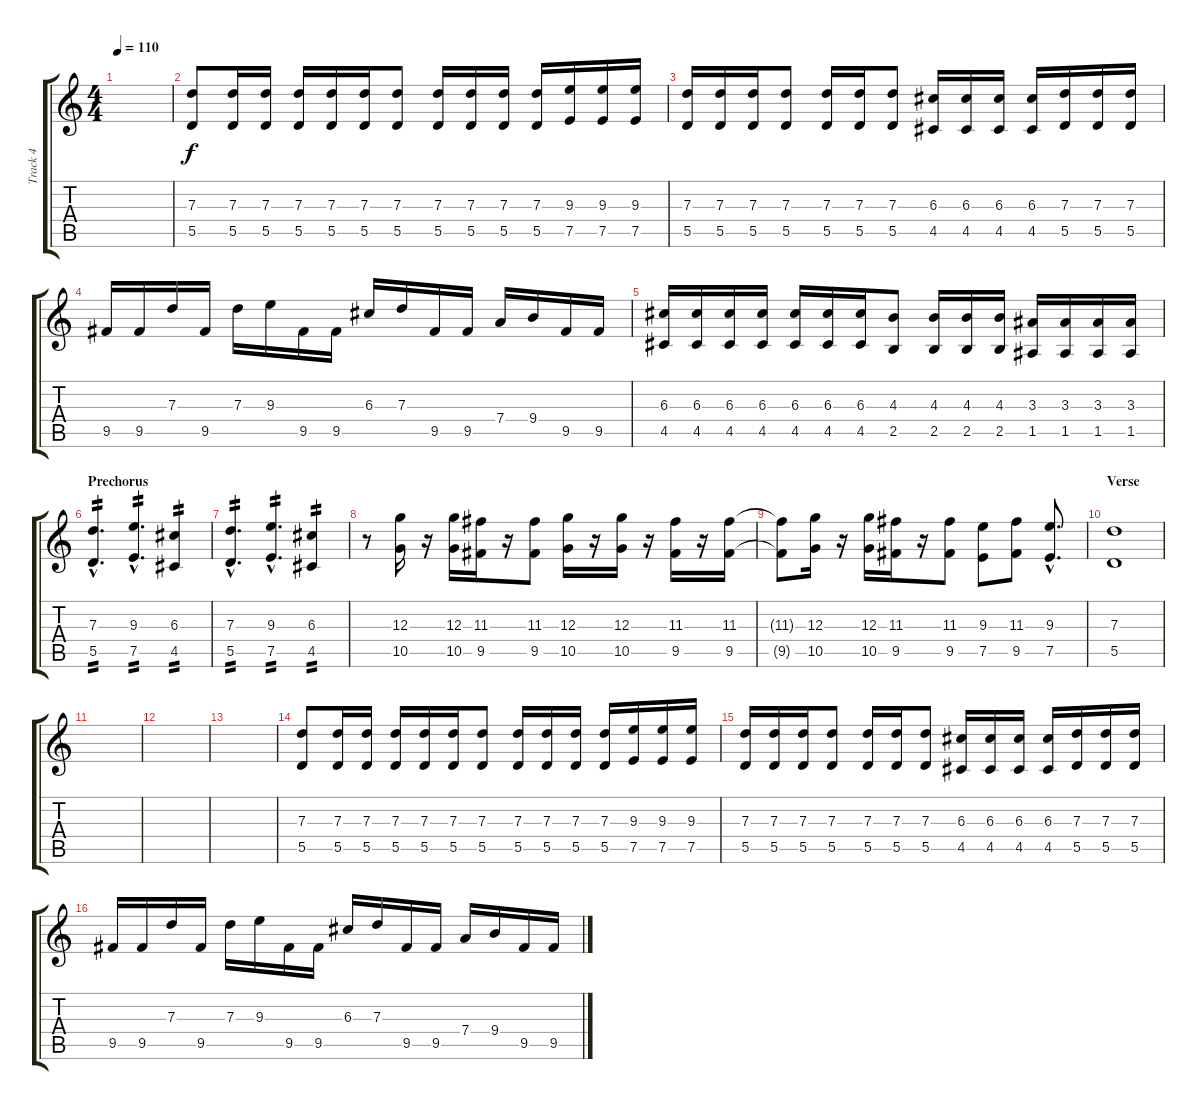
\track ("Track 4" "Track 4") {instrument distortionguitar}
\staff {score tabs}
\tuning (E4 B3 G3 D3 A2 D2) {hide}
\ts (4 4)
\tempo 110
\clef g2
\ks c
|
(7.3 5.5).8 (7.3 5.5).16 (7.3 5.5).16 (7.3 5.5).16 (7.3 5.5).16 (7.3 5.5).16 (7.3 5.5).8 (7.3 5.5).16 (7.3 5.5).16 (7.3 5.5).16 (7.3 5.5).16 (9.3 7.5).16 (9.3 7.5).16 (9.3 7.5).16 |
(7.3 5.5).16 (7.3 5.5).16 (7.3 5.5).16 (7.3 5.5).8 (7.3 5.5).16 (7.3 5.5).16 (7.3 5.5).8 (6.3 4.5).16 (6.3 4.5).16 (6.3 4.5).16 (6.3 4.5).16 (7.3 5.5).16 (7.3 5.5).16 (7.3 5.5).16 |
9.5.16 9.5.16 7.3.16 9.5.16 7.3.16 9.3.16 9.5.16 9.5.16 6.3.16 7.3.16 9.5.16 9.5.16 7.4.16 9.4.16 9.5.16 9.5.16 |
(6.3 4.5).16 (6.3 4.5).16 (6.3 4.5).16 (6.3 4.5).16 (6.3 4.5).16 (6.3 4.5).16 (6.3 4.5).16 (4.3 2.5).8 (4.3 2.5).16 (4.3 2.5).16 (4.3 2.5).16 (3.3 1.5).16 (3.3 1.5).16 (3.3 1.5).16 (3.3 1.5).16 |
\section ("" "Prechorus")
(7.3{hac} 5.5{hac}).4{d tp 2} (9.3{hac} 7.5{hac}).4{d tp 2} (6.3 4.5).4{tp 2} |
(7.3{hac} 5.5{hac}).4{d tp 2} (9.3{hac} 7.5{hac}).4{d tp 2} (6.3 4.5).4{tp 2} |
r.8 (12.3 10.5).16 r.16 (12.3 10.5).16 (11.3 9.5).16 r.16 (11.3 9.5).8 (12.3 10.5).16 r.16 (12.3 10.5).16 r.16 (11.3 9.5).16 r.16 (11.3 9.5).16 |
(11.3{t} 9.5{t}).8 (12.3 10.5).16 r.16 (12.3 10.5).16 (11.3 9.5).16 r.16 (11.3 9.5).8 (9.3 7.5).8 (11.3 9.5).8 (9.3{hac} 7.5{hac}).8{d} |
\section ("" "Verse")
(7.3 5.5).1{volume 6} |
|
|
|
(7.3 5.5).8{volume 9} (7.3 5.5).16 (7.3 5.5).16 (7.3 5.5).16 (7.3 5.5).16 (7.3 5.5).16 (7.3 5.5).8 (7.3 5.5).16 (7.3 5.5).16 (7.3 5.5).16 (7.3 5.5).16 (9.3 7.5).16 (9.3 7.5).16 (9.3 7.5).16 |
(7.3 5.5).16 (7.3 5.5).16 (7.3 5.5).16 (7.3 5.5).8 (7.3 5.5).16 (7.3 5.5).16 (7.3 5.5).8 (6.3 4.5).16 (6.3 4.5).16 (6.3 4.5).16 (6.3 4.5).16 (7.3 5.5).16 (7.3 5.5).16 (7.3 5.5).16 |
9.5.16 9.5.16 7.3.16 9.5.16 7.3.16 9.3.16 9.5.16 9.5.16 6.3.16 7.3.16 9.5.16 9.5.16 7.4.16 9.4.16 9.5.16 9.5.16
